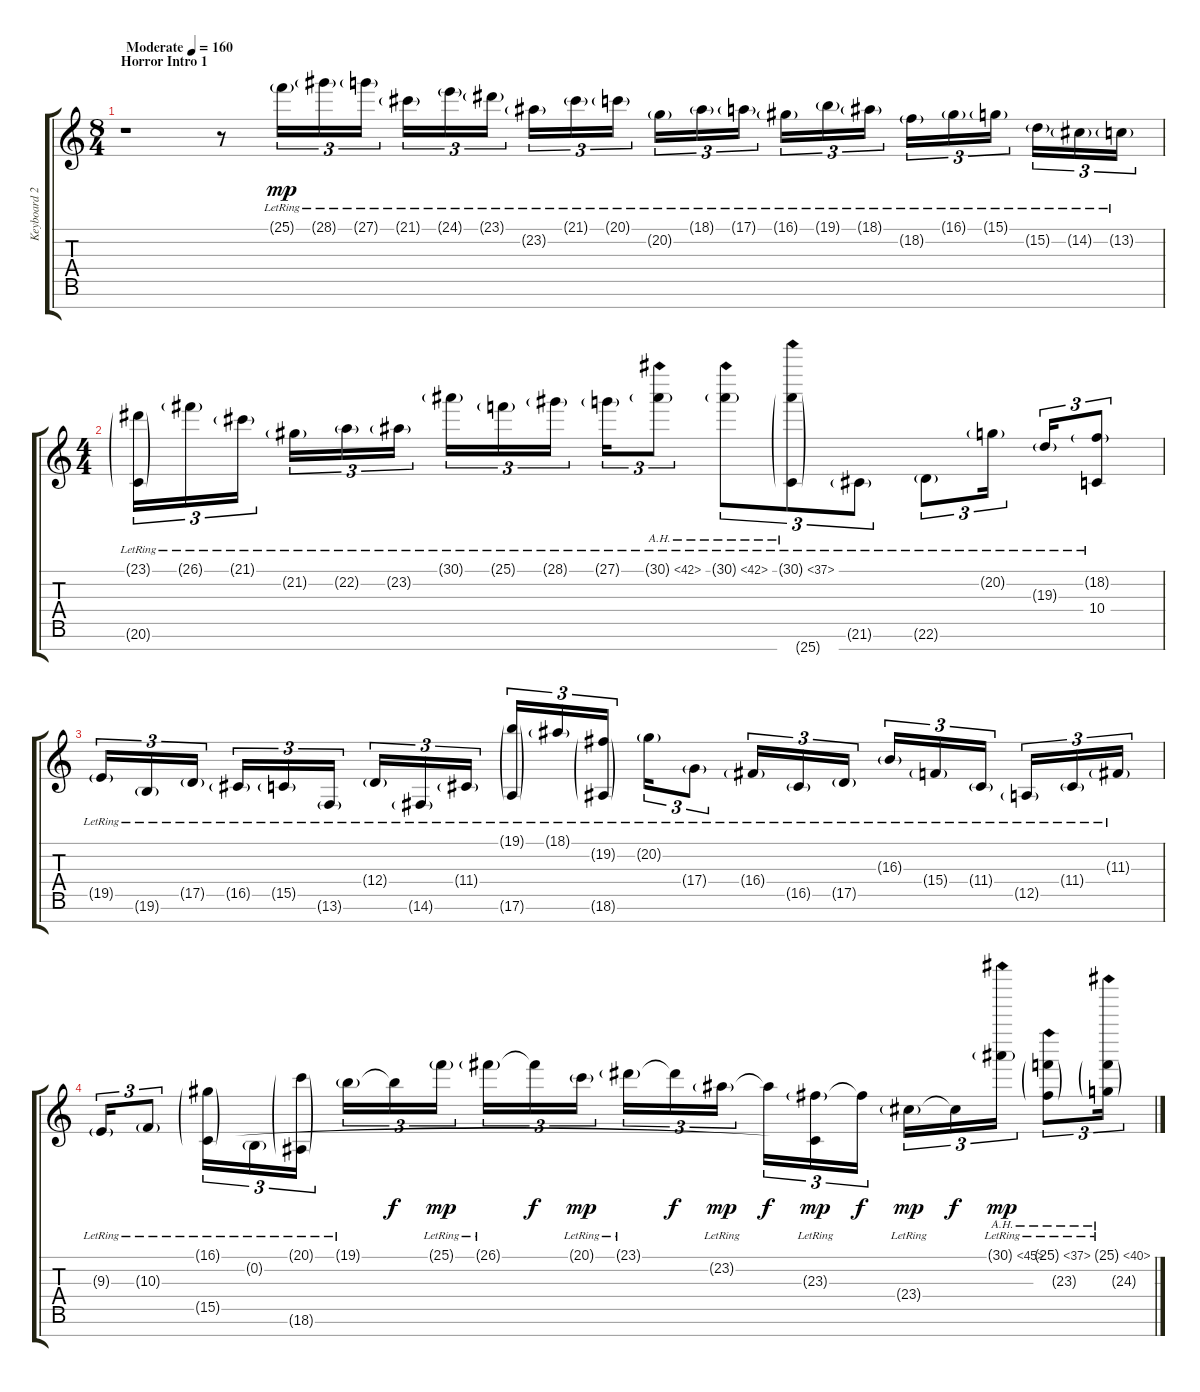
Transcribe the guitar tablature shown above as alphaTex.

\track ("Keyboard 2" "Keyboard 2") {instrument brightacousticpiano}
\staff {score tabs}
\tuning (E4 B3 G3 D3 A2 E2 B1) {hide}
\ts (8 4)
\section ("" "Horror Intro 1")
\tempo (160 "Moderate")
\clef g2
\ks c
r.1{dy mp instrument brightacousticpiano} r.8 25.1{g lr}.16{tu (3 2)} 28.1{g lr}.16{tu (3 2)} 27.1{g lr}.16{tu (3 2)} 21.1{g lr}.16{tu (3 2)} 24.1{g lr}.16{tu (3 2)} 23.1{g lr}.16{tu (3 2) beam splitsecondary} 23.2{g lr}.16{tu (3 2)} 21.1{g lr}.16{tu (3 2)} 20.1{g lr}.16{tu (3 2)} 20.2{g lr}.16{tu (3 2)} 18.1{g lr}.16{tu (3 2)} 17.1{g lr}.16{tu (3 2) beam splitsecondary} 16.1{g lr}.16{tu (3 2)} 19.1{g lr}.16{tu (3 2)} 18.1{g lr}.16{tu (3 2)} 18.2{g lr}.16{tu (3 2)} 16.1{g lr}.16{tu (3 2)} 15.1{g lr}.16{tu (3 2) beam splitsecondary} 15.2{g lr}.16{tu (3 2)} 14.2{g lr}.16{tu (3 2)} 13.2{g lr}.16{tu (3 2)} |
\ts (4 4)
(23.1{g lr} 20.6{g lr}).16{tu (3 2)} 26.1{g lr}.16{tu (3 2)} 21.1{g lr}.16{tu (3 2) beam splitsecondary} 21.2{g lr}.16{tu (3 2)} 22.2{g lr}.16{tu (3 2)} 23.2{g lr}.16{tu (3 2)} 30.1{g lr}.16{tu (3 2)} 25.1{g lr}.16{tu (3 2)} 28.1{g lr}.16{tu (3 2) beam splitsecondary} 27.1{g lr}.16{tu (3 2)} 30.1{ah 12 g lr}.8{tu (3 2)} 30.1{ah 12 g lr}.8{tu (3 2)} (30.1{ah 7 g lr} 25.7{g lr}).8{tu (3 2)} 21.6{g lr}.8{tu (3 2)} 22.6{g lr}.8{tu (3 2)} 20.2{g lr}.16{tu (3 2) beam splitsecondary} 19.3{g lr}.16{tu (3 2)} (18.2{g lr} 10.4).8{tu (3 2)} |
19.5{g lr}.16{tu (3 2)} 19.6{g lr}.16{tu (3 2)} 17.5{g lr}.16{tu (3 2) beam splitsecondary} 16.5{g lr}.16{tu (3 2)} 15.5{g lr}.16{tu (3 2)} 13.6{g lr}.16{tu (3 2)} 12.4{g lr}.16{tu (3 2)} 14.6{g lr}.16{tu (3 2)} 11.4{g lr}.16{tu (3 2) beam splitsecondary} (19.1{g lr} 17.6{g lr}).16{tu (3 2)} 18.1{g lr}.16{tu (3 2)} (19.2{g lr} 18.6{g lr}).16{tu (3 2)} 20.2{g lr}.16{tu (3 2)} 17.4{g lr}.8{tu (3 2)} 16.4{g lr}.16{tu (3 2)} 16.5{g lr}.16{tu (3 2)} 17.5{g lr}.16{tu (3 2)} 16.3{g lr}.16{tu (3 2)} 15.4{g lr}.16{tu (3 2)} 11.4{g lr}.16{tu (3 2) beam splitsecondary} 12.5{g lr}.16{tu (3 2)} 11.4{g lr}.16{tu (3 2)} 11.3{g lr}.16{tu (3 2)} |
9.3{g lr}.16{tu (3 2)} 10.3{g lr}.8{tu (3 2)} (16.1{g lr} 15.5{g lr}).16{tu (3 2)} 0.2{g lr}.16{tu (3 2)} (20.1{g lr} 18.6{g lr}).16{tu (3 2)} 19.1{g lr}.16{tu (3 2)} 19.1{t}.16{tu (3 2) dy f} 25.1{g lr}.16{tu (3 2) dy mp beam splitsecondary} 26.1{g lr}.16{tu (3 2)} 26.1{t}.16{tu (3 2) dy f} 20.1{g lr}.16{tu (3 2) dy mp} 23.1{g lr}.16{tu (3 2)} 23.1{t}.16{tu (3 2) dy f} 23.2{g lr}.16{tu (3 2) dy mp beam splitsecondary} 23.2{t}.16{tu (3 2) dy f} (23.3{g lr} 15.5{t}).16{tu (3 2) dy mp} 23.3{t}.16{tu (3 2) dy f} 23.4{g lr}.16{tu (3 2) dy mp} 23.4{t}.16{tu (3 2) dy f} 30.1{ah 15 g lr}.16{tu (3 2) dy mp} (25.1{ah 12 g lr} 23.3{g lr}).8{tu (3 2)} (25.1{ah 15 g lr} 24.3{g lr}).16{tu (3 2)}
